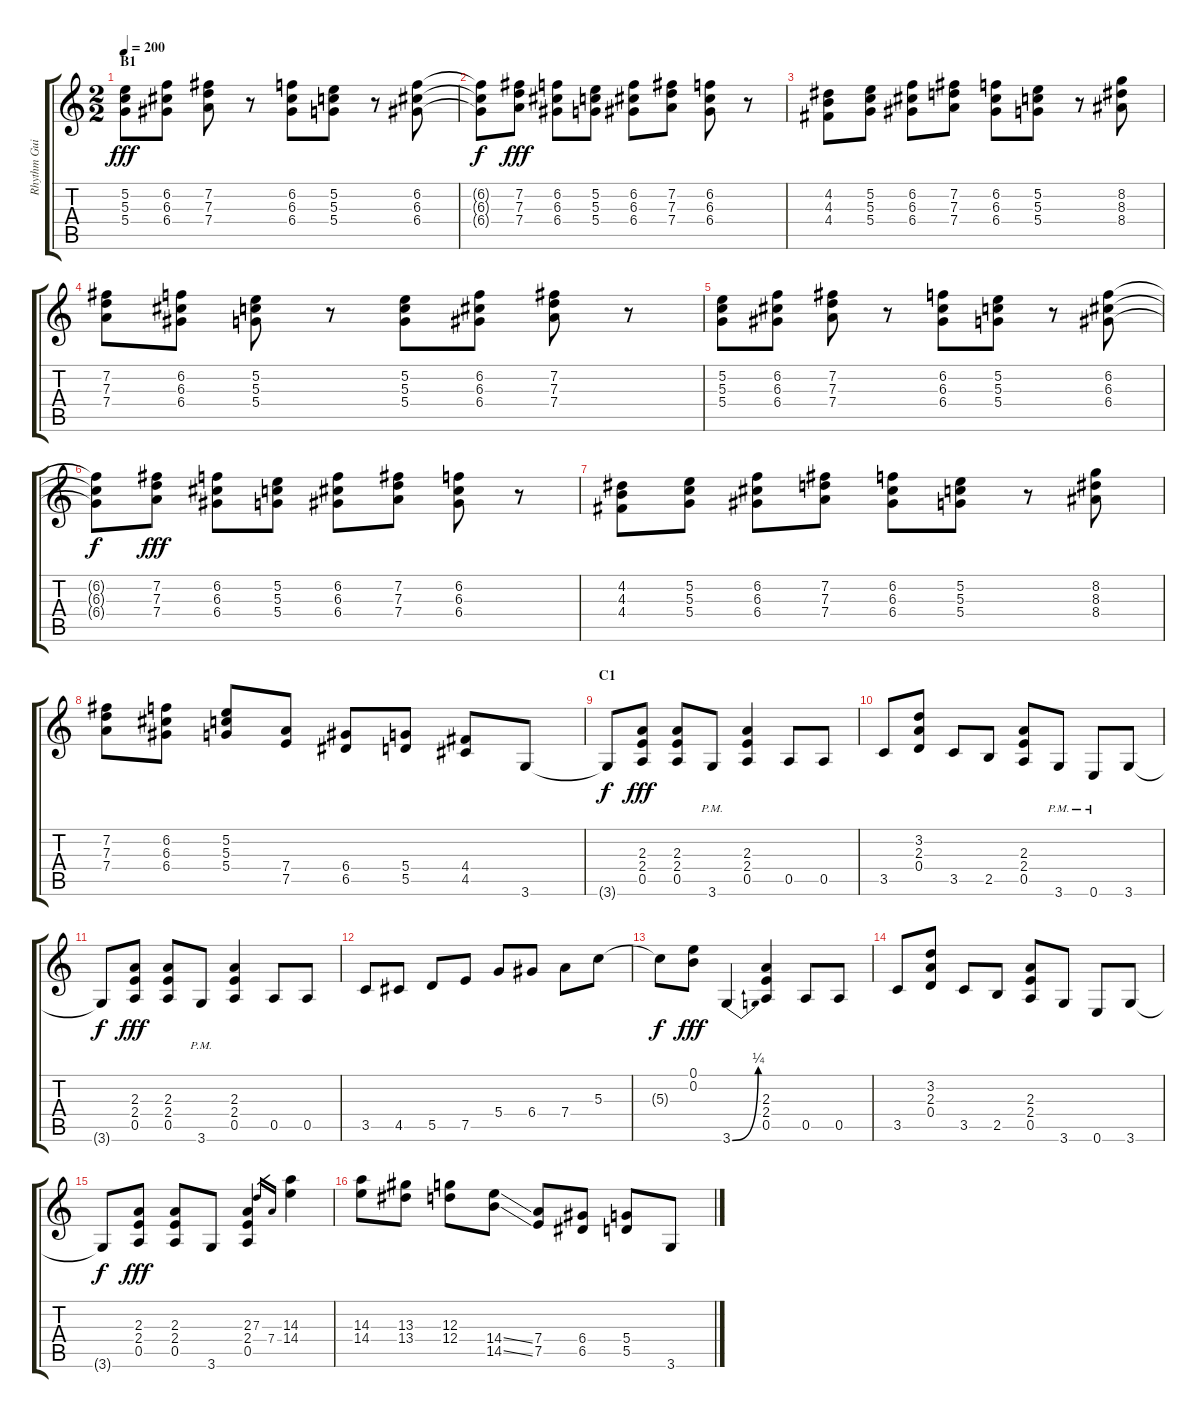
\track ("Rhythm Guitar 1" "Rhythm Gui") {instrument distortionguitar}
\staff {score tabs}
\tuning (E4 B3 G3 D3 A2 E2) {hide}
\ts (2 2)
\section ("" "B1")
\tempo 200
\clef g2
\ks c
(5.2 5.3 5.4).8{dy fff} (6.2 6.3 6.4).8 (7.2 7.3 7.4).8 r.8 (6.2 6.3 6.4).8 (5.2 5.3 5.4).8 r.8 (6.2 6.3 6.4).8 |
(6.2{t} 6.3{t} 6.4{t}).8{dy f} (7.2 7.3 7.4).8{dy fff} (6.2 6.3 6.4).8 (5.2 5.3 5.4).8 (6.2 6.3 6.4).8 (7.2 7.3 7.4).8 (6.2 6.3 6.4).8 r.8 |
(4.2 4.3 4.4).8 (5.2 5.3 5.4).8 (6.2 6.3 6.4).8 (7.2 7.3 7.4).8 (6.2 6.3 6.4).8 (5.2 5.3 5.4).8 r.8 (8.2 8.3 8.4).8 |
(7.2 7.3 7.4).8 (6.2 6.3 6.4).8 (5.2 5.3 5.4).8 r.8 (5.2 5.3 5.4).8 (6.2 6.3 6.4).8 (7.2 7.3 7.4).8 r.8 |
(5.2 5.3 5.4).8 (6.2 6.3 6.4).8 (7.2 7.3 7.4).8 r.8 (6.2 6.3 6.4).8 (5.2 5.3 5.4).8 r.8 (6.2 6.3 6.4).8 |
(6.2{t} 6.3{t} 6.4{t}).8{dy f} (7.2 7.3 7.4).8{dy fff} (6.2 6.3 6.4).8 (5.2 5.3 5.4).8 (6.2 6.3 6.4).8 (7.2 7.3 7.4).8 (6.2 6.3 6.4).8 r.8 |
(4.2 4.3 4.4).8 (5.2 5.3 5.4).8 (6.2 6.3 6.4).8 (7.2 7.3 7.4).8 (6.2 6.3 6.4).8 (5.2 5.3 5.4).8 r.8 (8.2 8.3 8.4).8 |
(7.2 7.3 7.4).8 (6.2 6.3 6.4).8 (5.2 5.3 5.4).8 (7.4 7.5).8 (6.4 6.5).8 (5.4 5.5).8 (4.4 4.5).8 3.6.8 |
\section ("" "C1")
3.6{t}.8{dy f} (2.3 2.4 0.5).8{dy fff} (2.3 2.4 0.5).8 3.6{pm}.8 (2.3 2.4 0.5).4 0.5.8 0.5.8 |
3.5.8 (3.2 2.3 0.4).8 3.5.8 2.5.8 (2.3 2.4 0.5).8 3.6{pm}.8 0.6{pm}.8 3.6.8 |
3.6{t}.8{dy f} (2.3 2.4 0.5).8{dy fff} (2.3 2.4 0.5).8 3.6{pm}.8 (2.3 2.4 0.5).4 0.5.8 0.5.8 |
3.5.8 4.5.8 5.5.8 7.5.8 5.4.8 6.4.8 7.4.8 5.3.8 |
5.3{t}.8{dy f} (0.1 0.2).8{dy fff} 3.6{be (bend 0 0 60 1)}.4 (2.3 2.4 0.5).4 0.5.8 0.5.8 |
3.5.8 (3.2 2.3 0.4).8 3.5.8 2.5.8 (2.3 2.4 0.5).8 3.6.8 0.6.8 3.6.8 |
3.6{t}.8{dy f} (2.3 2.4 0.5).8{dy fff} (2.3 2.4 0.5).8 3.6.8 (2.3 2.4 0.5).4 7.3.16{gr} 7.4.16{gr} (14.3 14.4).4 |
(14.3 14.4).8 (13.3 13.4).8 (12.3 12.4).8 (14.4{ss} 14.5{ss}).8 (7.4 7.5).8 (6.4 6.5).8 (5.4 5.5).8 3.6.8
